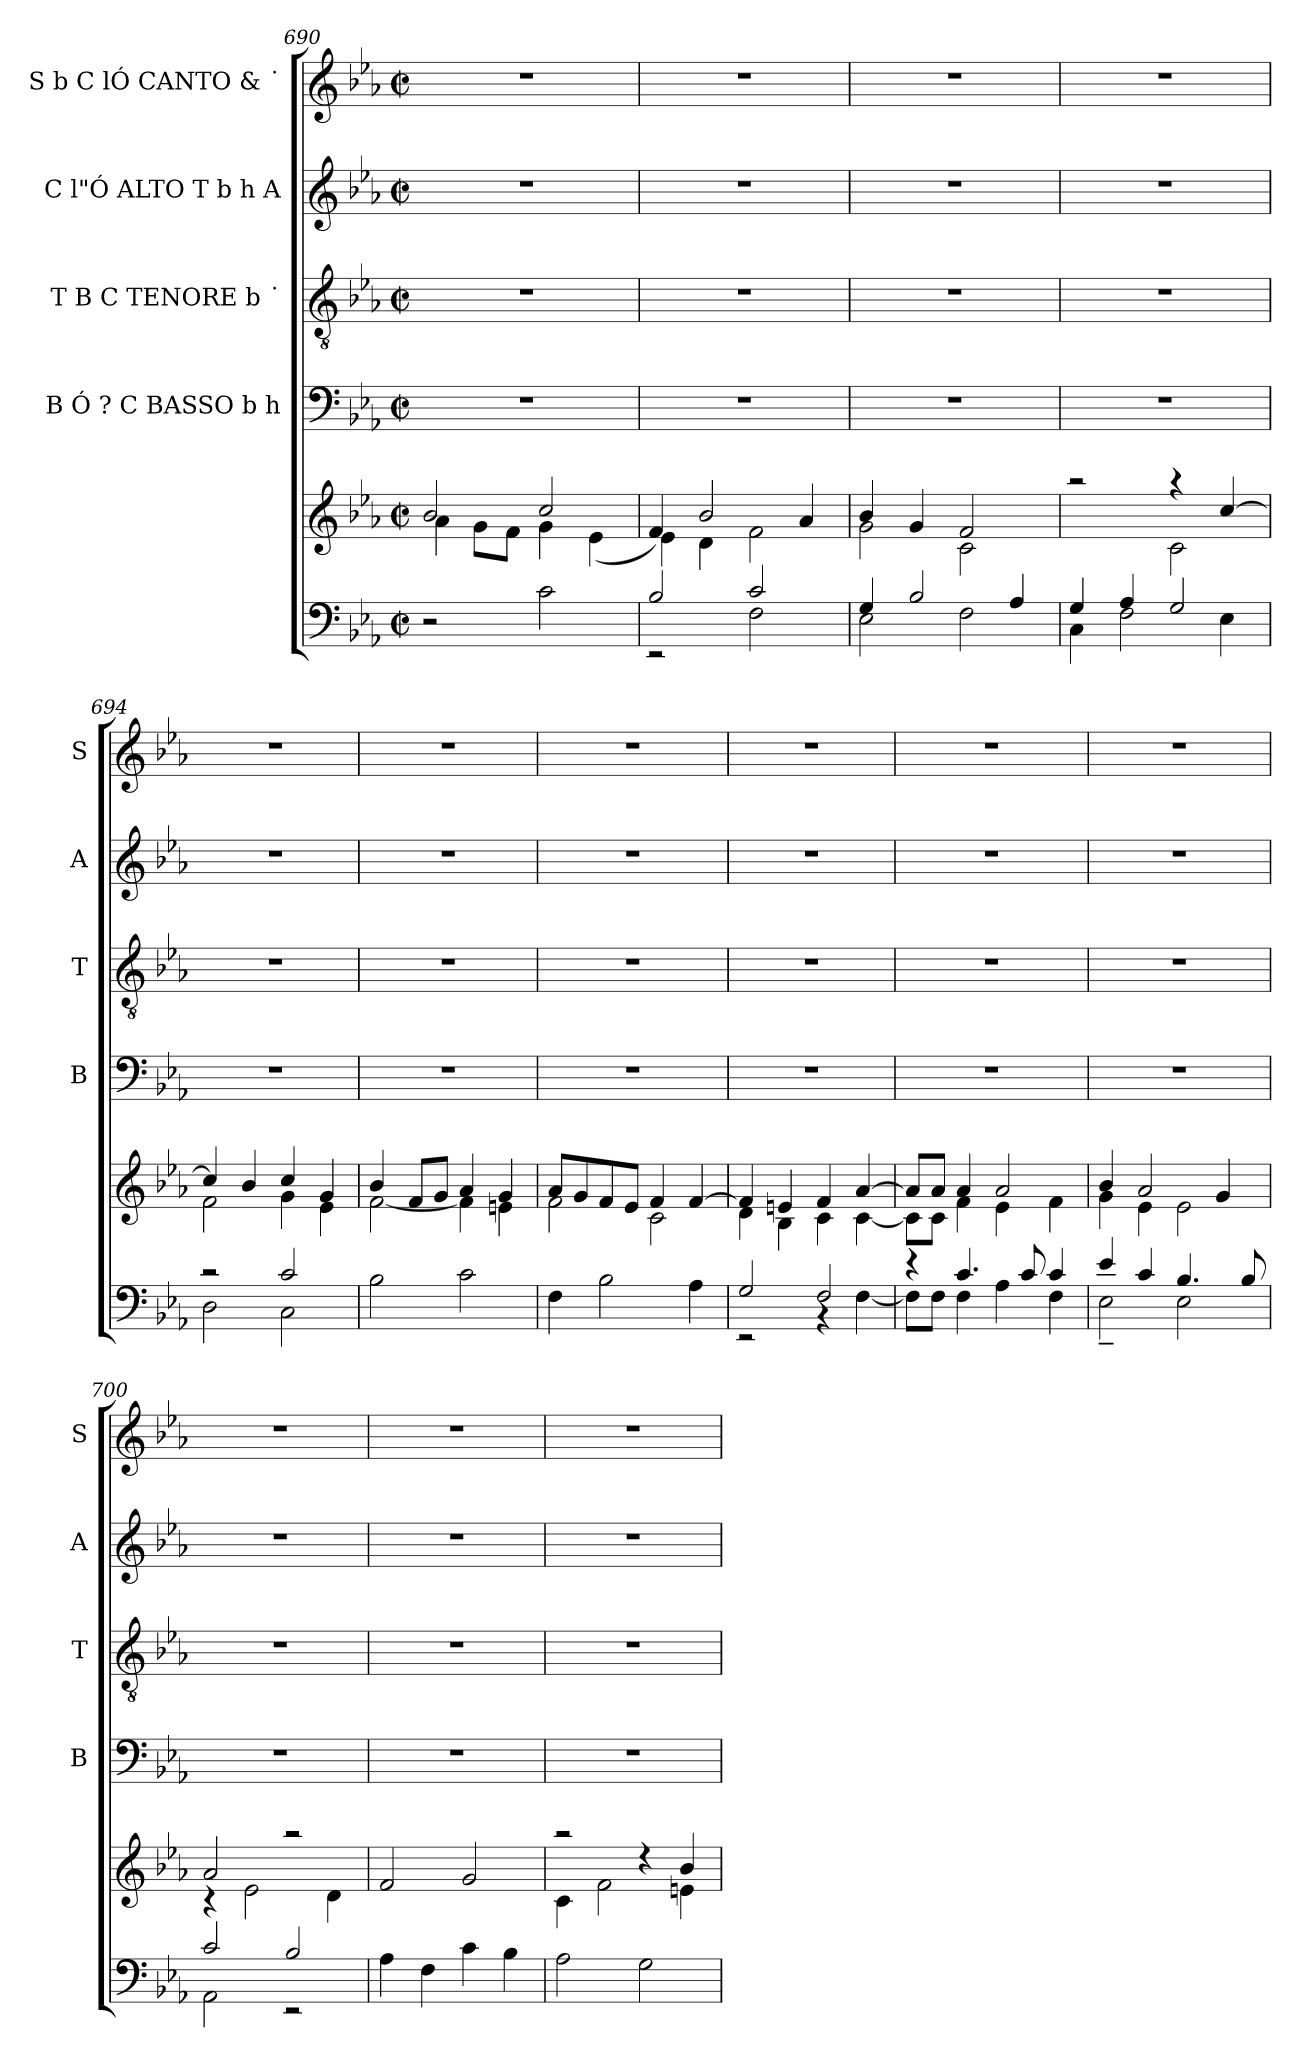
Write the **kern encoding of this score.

**kern	**kern	**kern	**kern	**kern	**kern
*part6	*part5	*part4	*part3	*part2	*part1
*staff6	*staff5	*staff4	*staff3	*staff2	*staff1
*	*	*I"B Ó ? C BASSO b h	*I"T B C TENORE b ˙	*I"C l"Ó ALTO T b h A	*I"S b C lÓ CANTO & ˙
*	*	*I'B	*I'T	*I'A	*I'S
*clefF4	*clefG2	*clefF4	*clefGv2	*clefG2	*clefG2
*k[b-e-a-]	*k[b-e-a-]	*k[b-e-a-]	*k[b-e-a-]	*k[b-e-a-]	*k[b-e-a-]
*E-:	*E-:	*E-:	*E-:	*E-:	*E-:
*M2/2	*M2/2	*M2/2	*M2/2	*M2/2	*M2/2
*met(c|)	*met(c|)	*met(c|)	*met(c|)	*met(c|)	*met(c|)
=690	=690	=690	=690	=690	=690
*	*^	*	*	*	*
2r	2b-/	4a-\	1r	1r	1r	1r
.	.	8g\L	.	.	.	.
.	.	8f\J	.	.	.	.
2c\	2cc/	4g\	.	.	.	.
.	.	(<4e-\	.	.	.	.
!!LO:LB:g=z
=691	=691	=691	=691	=691	=691	=691
*^	*	*	*	*	*	*
2B-/	2rEE	4f/)	4e-\	1r	1r	1r	1r
.	.	2b-/	4d\	.	.	.	.
2c/	2F\	.	2f\	.	.	.	.
.	.	4a-/	.	.	.	.	.
=692	=692	=692	=692	=692	=692	=692	=692
4G/	2E-\	4b-/	2g\	1r	1r	1r	1r
2B-/	.	4g/	.	.	.	.	.
.	2F\	2f/	2c\	.	.	.	.
4A-/	.	.	.	.	.	.	.
=693	=693	=693	=693	=693	=693	=693	=693
4G/	4C\	2raa	2ryy	1r	1r	1r	1r
4A-/	2F\	.	.	.	.	.	.
2G/	.	4raa	2c\	.	.	.	.
.	4E-\	[>4cc/	.	.	.	.	.
=694	=694	=694	=694	=694	=694	=694	=694
2rc	2D\	4cc/]	2f\	1r	1r	1r	1r
.	.	4b-/	.	.	.	.	.
2c/	2C\	4cc/	4g\	.	.	.	.
.	.	4g/	4e-\	.	.	.	.
*v	*v	*	*	*	*	*	*
=695	=695	=695	=695	=695	=695	=695
2B-\	4b-/	[<2f\	1r	1r	1r	1r
.	8f/L	.	.	.	.	.
.	8g/J	.	.	.	.	.
2c\	4a-/	4f\]	.	.	.	.
.	4g/	4en\	.	.	.	.
!!LO:LB:g=z
=696	=696	=696	=696	=696	=696	=696
4F\	8a-/L	2f\	1r	1r	1r	1r
.	8g/	.	.	.	.	.
2B-\	8f/	.	.	.	.	.
.	8e-/J	.	.	.	.	.
.	4f/	2c\	.	.	.	.
4A-\	[>4f/	.	.	.	.	.
=697	=697	=697	=697	=697	=697	=697
*^	*	*	*	*	*	*
2G/	2rEE	4f/]	4d\	1r	1r	1r	1r
.	.	4en/	4B-\	.	.	.	.
2F/	4rAA	4f/	4c\	.	.	.	.
.	[<4F\	[>4a-/	[<4c\	.	.	.	.
=698	=698	=698	=698	=698	=698	=698	=698
4rd	8F\L]	8a-/L]	8c\L]	1r	1r	1r	1r
.	8F\J	8a-/J	8c\J	.	.	.	.
4.c/	4F\	4a-/	4f\	.	.	.	.
.	4A-\	2a-/	4e-\	.	.	.	.
8c/	.	.	.	.	.	.	.
4c/	4F\	.	4f\	.	.	.	.
=699	=699	=699	=699	=699	=699	=699	=699
4e-/	2E-~<\	4b-/	4g\	1r	1r	1r	1r
4c/	.	2a-/	4e-\	.	.	.	.
4.B-/	2E-\	.	2e-\	.	.	.	.
.	.	4g/	.	.	.	.	.
8B-/	.	.	.	.	.	.	.
!!LO:LB:g=z
=700	=700	=700	=700	=700	=700	=700	=700
2c/	2AA-\	2a-/	4rc	1r	1r	1r	1r
.	.	.	2e-\	.	.	.	.
2B-/	2rEE	2raa	.	.	.	.	.
.	.	.	4d\	.	.	.	.
*v	*v	*	*	*	*	*	*
*	*v	*v	*	*	*	*
=701	=701	=701	=701	=701	=701
4A-\	2f/	1r	1r	1r	1r
4F\	.	.	.	.	.
4c\	2g/	.	.	.	.
4B-\	.	.	.	.	.
=702	=702	=702	=702	=702	=702
*	*^	*	*	*	*
2A-\	2raa	4c\	1r	1r	1r	1r
.	.	2f\	.	.	.	.
2G\	4rcc	.	.	.	.	.
.	4b-/	4en\	.	.	.	.
*	*v	*v	*	*	*	*
=	=	=	=	=	=
*-	*-	*-	*-	*-	*-
